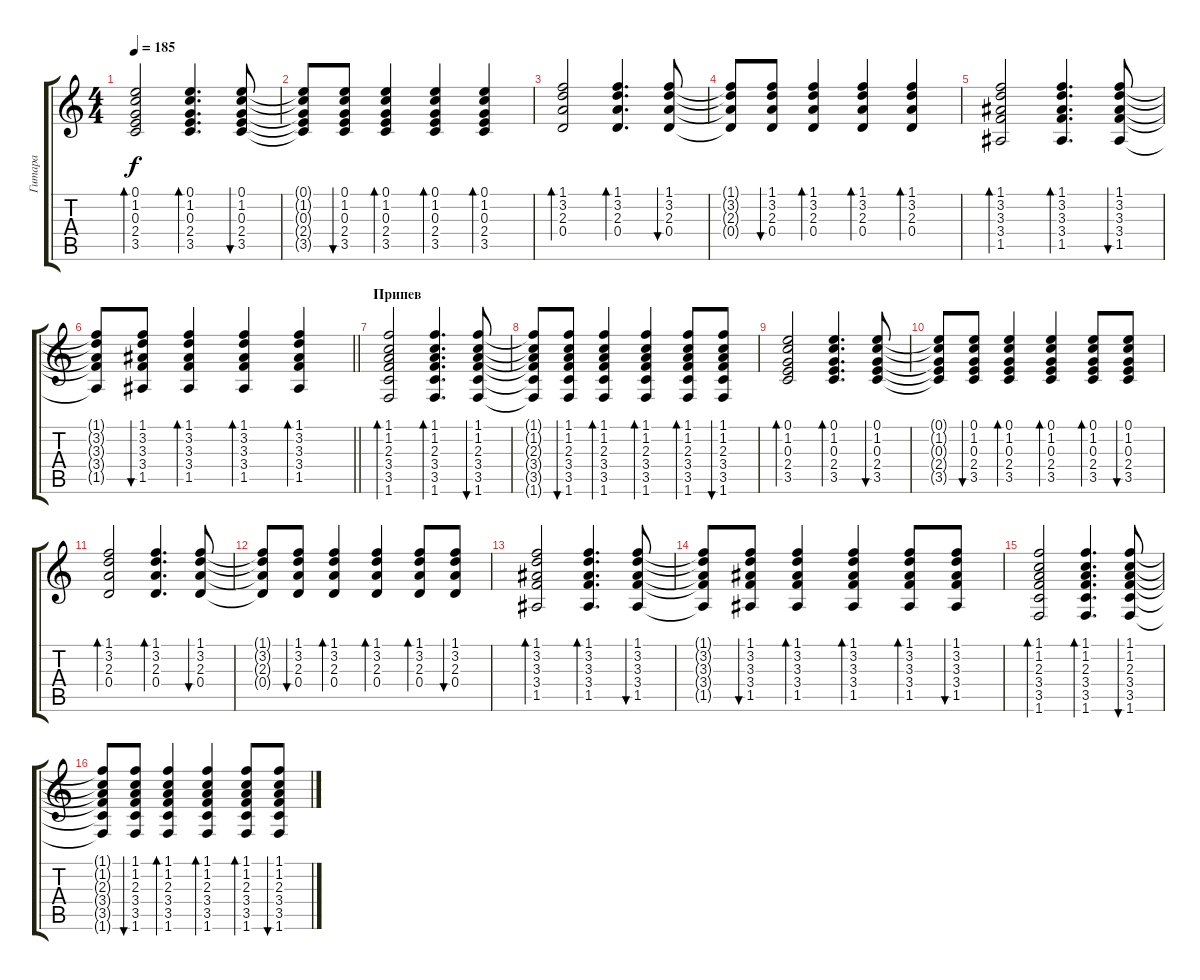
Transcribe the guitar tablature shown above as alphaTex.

\track ("Гитара" "Гитара") {instrument acousticguitarsteel}
\staff {score tabs}
\tuning (E4 B3 G3 D3 A2 E2) {hide}
\ts (4 4)
\tempo 185
\clef g2
\ks c
(0.1 1.2 0.3 2.4 3.5).2{bd 60 dy f} (0.1 1.2 0.3 2.4 3.5).4{d bd 60} (0.1 1.2 0.3 2.4 3.5).8{bu 60} |
(0.1{t} 1.2{t} 0.3{t} 2.4{t} 3.5{t}).8 (0.1 1.2 0.3 2.4 3.5).8{bu 60} (0.1 1.2 0.3 2.4 3.5).4{bd 60} (0.1 1.2 0.3 2.4 3.5).4{bd 60} (0.1 1.2 0.3 2.4 3.5).4{bd 60} |
(1.1 3.2 2.3 0.4).2{bd 60} (1.1 3.2 2.3 0.4).4{d bd 60} (1.1 3.2 2.3 0.4).8{bu 60} |
(1.1{t} 3.2{t} 2.3{t} 0.4{t}).8 (1.1 3.2 2.3 0.4).8{bu 60} (1.1 3.2 2.3 0.4).4{bd 60} (1.1 3.2 2.3 0.4).4{bd 60} (1.1 3.2 2.3 0.4).4{bd 60} |
(1.1 3.2 3.3 3.4 1.5).2{bd 60} (1.1 3.2 3.3 3.4 1.5).4{d bd 60} (1.1 3.2 3.3 3.4 1.5).8{bu 60} |
\barLineRight lightlight
(1.1{t} 3.2{t} 3.3{t} 3.4{t} 1.5{t}).8 (1.1 3.2 3.3 3.4 1.5).8{bu 60} (1.1 3.2 3.3 3.4 1.5).4{bd 60} (1.1 3.2 3.3 3.4 1.5).4{bd 60} (1.1 3.2 3.3 3.4 1.5).4{bd 60} |
\section ("" "Припев")
(1.1 1.2 2.3 3.4 3.5 1.6).2{bd 60} (1.1 1.2 2.3 3.4 3.5 1.6).4{d bd 60} (1.1 1.2 2.3 3.4 3.5 1.6).8{bu 60} |
(1.1{t} 1.2{t} 2.3{t} 3.4{t} 3.5{t} 1.6{t}).8 (1.1 1.2 2.3 3.4 3.5 1.6).8{bu 60} (1.1 1.2 2.3 3.4 3.5 1.6).4{bd 60} (1.1 1.2 2.3 3.4 3.5 1.6).4{bd 60} (1.1 1.2 2.3 3.4 3.5 1.6).8{bd 60} (1.1 1.2 2.3 3.4 3.5 1.6).8{bu 60} |
(0.1 1.2 0.3 2.4 3.5).2{bd 60} (0.1 1.2 0.3 2.4 3.5).4{d bd 60} (0.1 1.2 0.3 2.4 3.5).8{bu 60} |
(0.1{t} 1.2{t} 0.3{t} 2.4{t} 3.5{t}).8 (0.1 1.2 0.3 2.4 3.5).8{bu 60} (0.1 1.2 0.3 2.4 3.5).4{bd 60} (0.1 1.2 0.3 2.4 3.5).4{bd 60} (0.1 1.2 0.3 2.4 3.5).8{bd 60} (0.1 1.2 0.3 2.4 3.5).8{bu 60} |
(1.1 3.2 2.3 0.4).2{bd 60} (1.1 3.2 2.3 0.4).4{d bd 60} (1.1 3.2 2.3 0.4).8{bu 60} |
(1.1{t} 3.2{t} 2.3{t} 0.4{t}).8 (1.1 3.2 2.3 0.4).8{bu 60} (1.1 3.2 2.3 0.4).4{bd 60} (1.1 3.2 2.3 0.4).4{bd 60} (1.1 3.2 2.3 0.4).8{bd 60} (1.1 3.2 2.3 0.4).8{bu 60} |
(1.1 3.2 3.3 3.4 1.5).2{bd 60} (1.1 3.2 3.3 3.4 1.5).4{d bd 60} (1.1 3.2 3.3 3.4 1.5).8{bu 60} |
(1.1{t} 3.2{t} 3.3{t} 3.4{t} 1.5{t}).8 (1.1 3.2 3.3 3.4 1.5).8{bu 60} (1.1 3.2 3.3 3.4 1.5).4{bd 60} (1.1 3.2 3.3 3.4 1.5).4{bd 60} (1.1 3.2 3.3 3.4 1.5).8{bd 60} (1.1 3.2 3.3 3.4 1.5).8{bu 60} |
(1.1 1.2 2.3 3.4 3.5 1.6).2{bd 60} (1.1 1.2 2.3 3.4 3.5 1.6).4{d bd 60} (1.1 1.2 2.3 3.4 3.5 1.6).8{bu 60} |
(1.1{t} 1.2{t} 2.3{t} 3.4{t} 3.5{t} 1.6{t}).8 (1.1 1.2 2.3 3.4 3.5 1.6).8{bu 60} (1.1 1.2 2.3 3.4 3.5 1.6).4{bd 60} (1.1 1.2 2.3 3.4 3.5 1.6).4{bd 60} (1.1 1.2 2.3 3.4 3.5 1.6).8{bd 60} (1.1 1.2 2.3 3.4 3.5 1.6).8{bu 60}
